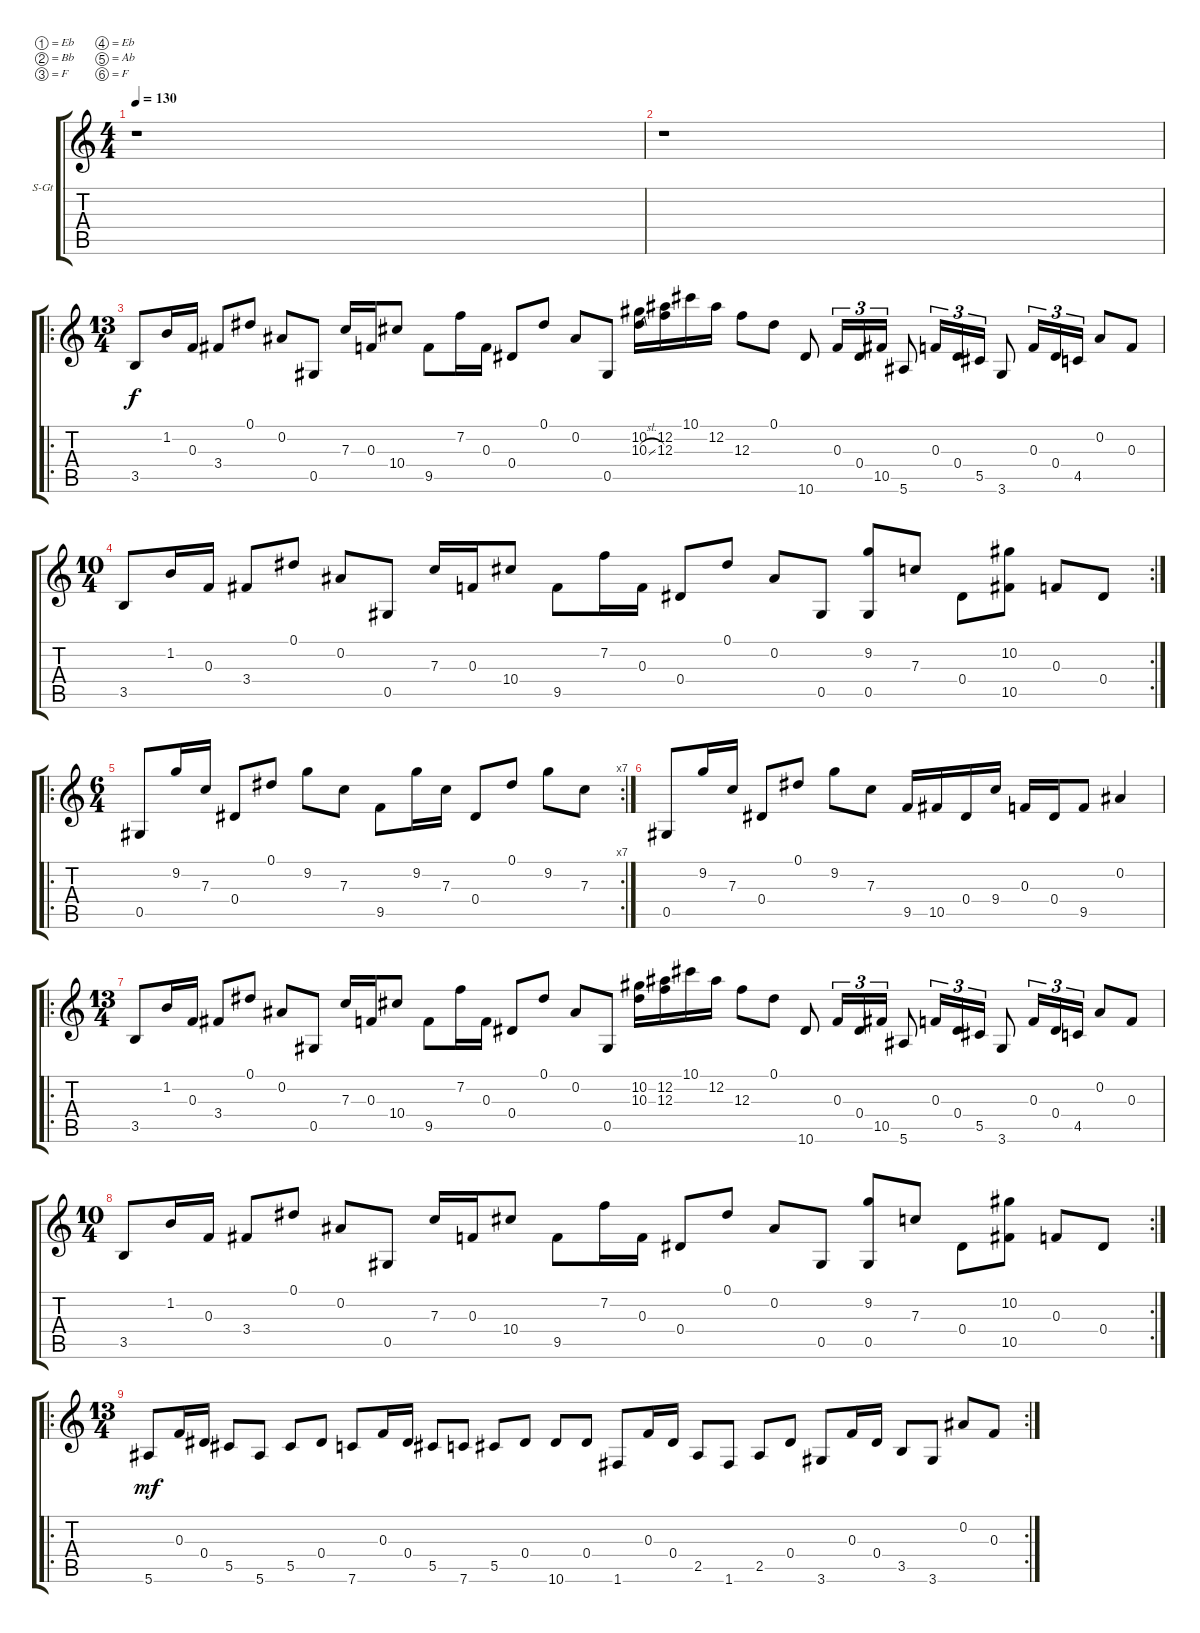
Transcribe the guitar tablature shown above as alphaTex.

\bracketExtendMode groupsimilarinstruments
\firstSystemTrackNameOrientation horizontal
\otherSystemsTrackNameOrientation horizontal
\track ("Track 1" "S-Gt") {instrument acousticguitarsteel}
\staff {score tabs}
\tuning (Eb4 Bb3 F3 Eb3 Ab2 F2)
\ts (4 4)
\tempo 130
\clef g2
\ks c
r.1{dy f instrument acousticguitarsteel} |
r.1 |
\ro
\ts (13 4)
3.5.8 1.2.16 0.3.16 3.4.8 0.1.8 0.2.8 0.5.8 7.3.16 0.3.16 10.4.8 9.5.8 7.2.16 0.3.16 0.4.8 0.1.8 0.2.8 0.5.8 (10.2 10.3{sl}).16 (12.2 12.3).16 10.1.16 12.2.16 12.3.8 0.1.8 10.6.8 0.3.16{tu (3 2)} 0.4.16{tu (3 2)} 10.5.16{tu (3 2)} 5.6.8 0.3.16{tu (3 2)} 0.4.16{tu (3 2)} 5.5.16{tu (3 2)} 3.6.8 0.3.16{tu (3 2)} 0.4.16{tu (3 2)} 4.5.16{tu (3 2)} 0.2.8 0.3.8 |
\rc 2
\ts (10 4)
3.5.8 1.2.16 0.3.16 3.4.8 0.1.8 0.2.8 0.5.8 7.3.16 0.3.16 10.4.8 9.5.8 7.2.16 0.3.16 0.4.8 0.1.8 0.2.8 0.5.8 (9.2 0.5).8 7.3.8 0.4.8 (10.2 10.5).8 0.3.8 0.4.8 |
\ro
\rc 7
\ts (6 4)
0.5.8 9.2.16 7.3.16 0.4.8 0.1.8 9.2.8 7.3.8 9.5.8 9.2.16 7.3.16 0.4.8 0.1.8 9.2.8 7.3.8 |
0.5.8 9.2.16 7.3.16 0.4.8 0.1.8 9.2.8 7.3.8 9.5.16 10.5.16 0.4.16 9.4.16 0.3.16 0.4.16 9.5.8 0.2.4 |
\ro
\ts (13 4)
3.5.8 1.2.16 0.3.16 3.4.8 0.1.8 0.2.8 0.5.8 7.3.16 0.3.16 10.4.8 9.5.8 7.2.16 0.3.16 0.4.8 0.1.8 0.2.8 0.5.8 (10.2 10.3).16 (12.2 12.3).16 10.1.16 12.2.16 12.3.8 0.1.8 10.6.8 0.3.16{tu (3 2)} 0.4.16{tu (3 2)} 10.5.16{tu (3 2)} 5.6.8 0.3.16{tu (3 2)} 0.4.16{tu (3 2)} 5.5.16{tu (3 2)} 3.6.8 0.3.16{tu (3 2)} 0.4.16{tu (3 2)} 4.5.16{tu (3 2)} 0.2.8 0.3.8 |
\rc 2
\ts (10 4)
3.5.8 1.2.16 0.3.16 3.4.8 0.1.8 0.2.8 0.5.8 7.3.16 0.3.16 10.4.8 9.5.8 7.2.16 0.3.16 0.4.8 0.1.8 0.2.8 0.5.8 (9.2 0.5).8 7.3.8 0.4.8 (10.2 10.5).8 0.3.8 0.4.8 |
\ro
\rc 2
\ts (13 4)
5.6.8{dy mf} 0.3.16 0.4.16 5.5.8 5.6.8 5.5.8 0.4.8 7.6.8 0.3.16 0.4.16 5.5.8 7.6.8 5.5.8 0.4.8 10.6.8 0.4.8 1.6.8 0.3.16 0.4.16 2.5.8 1.6.8 2.5.8 0.4.8 3.6.8 0.3.16 0.4.16 3.5.8 3.6.8 0.2.8 0.3.8
